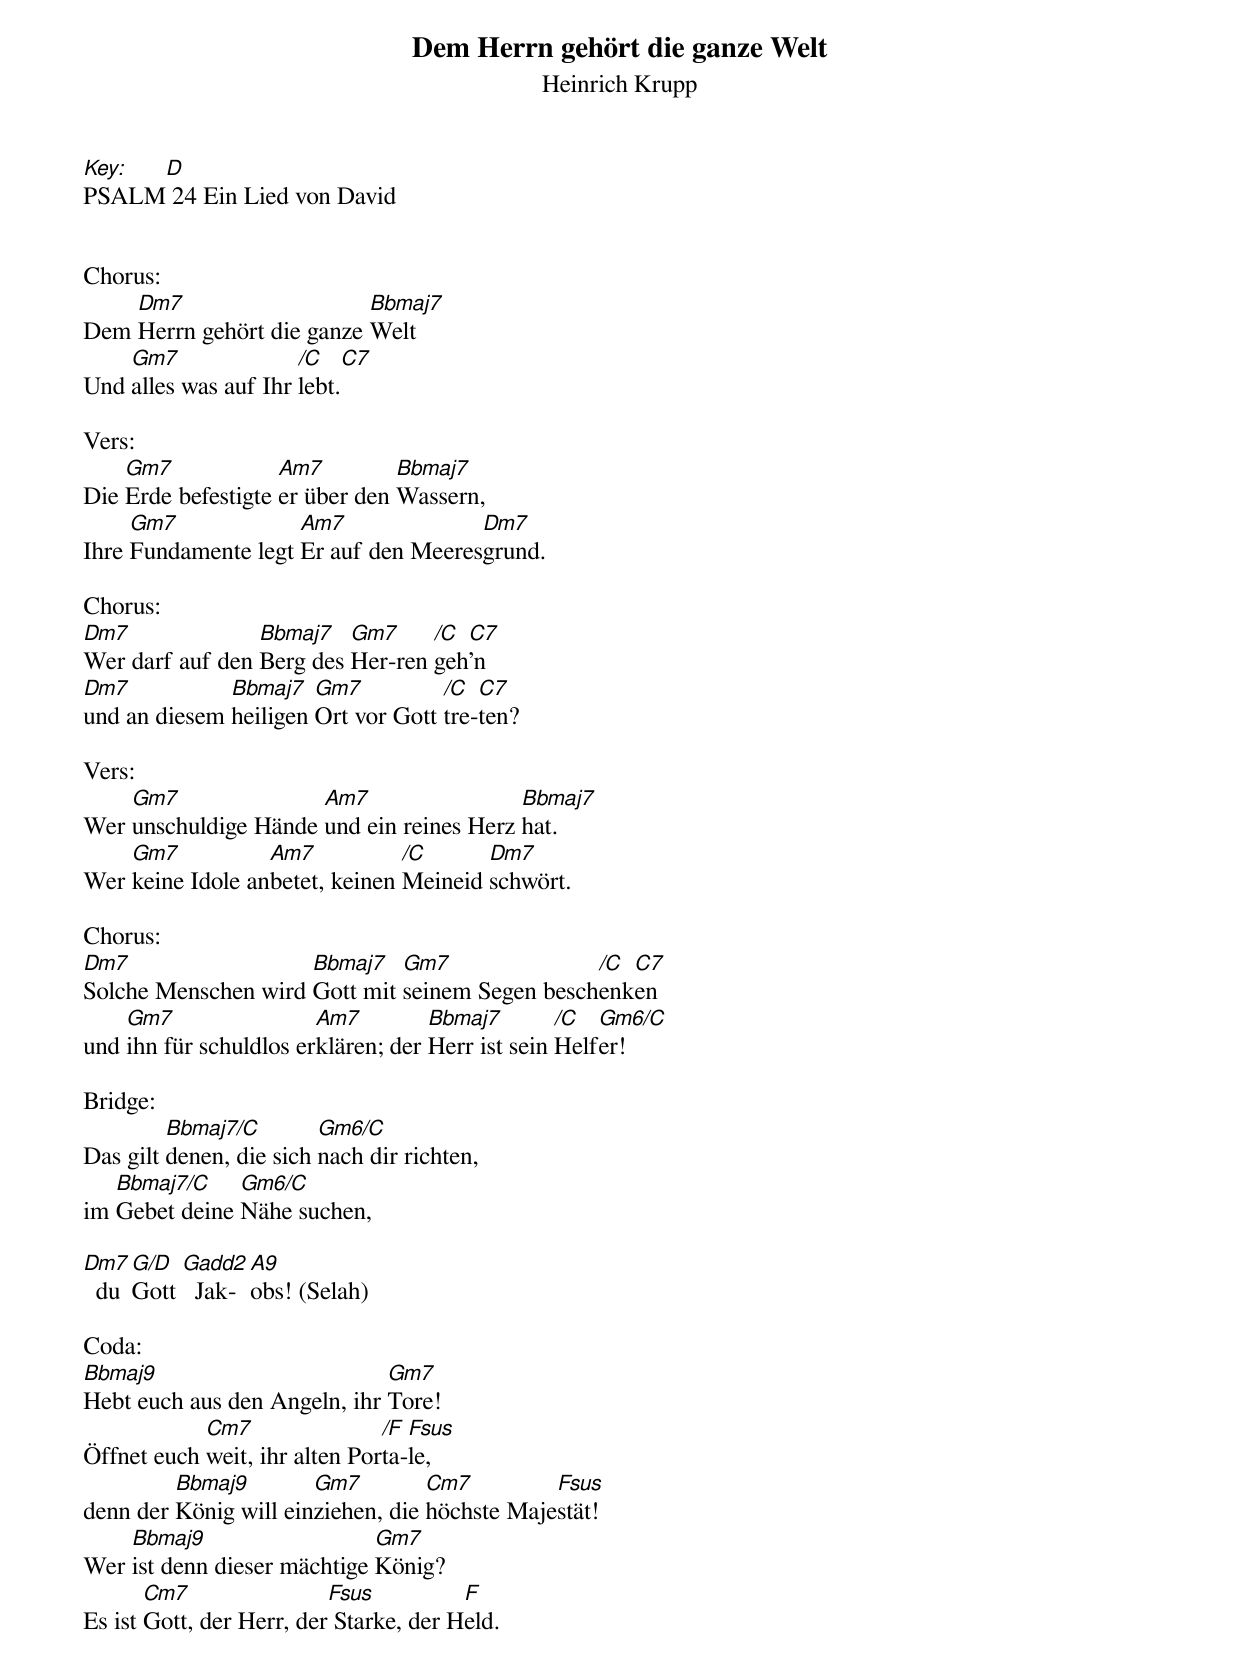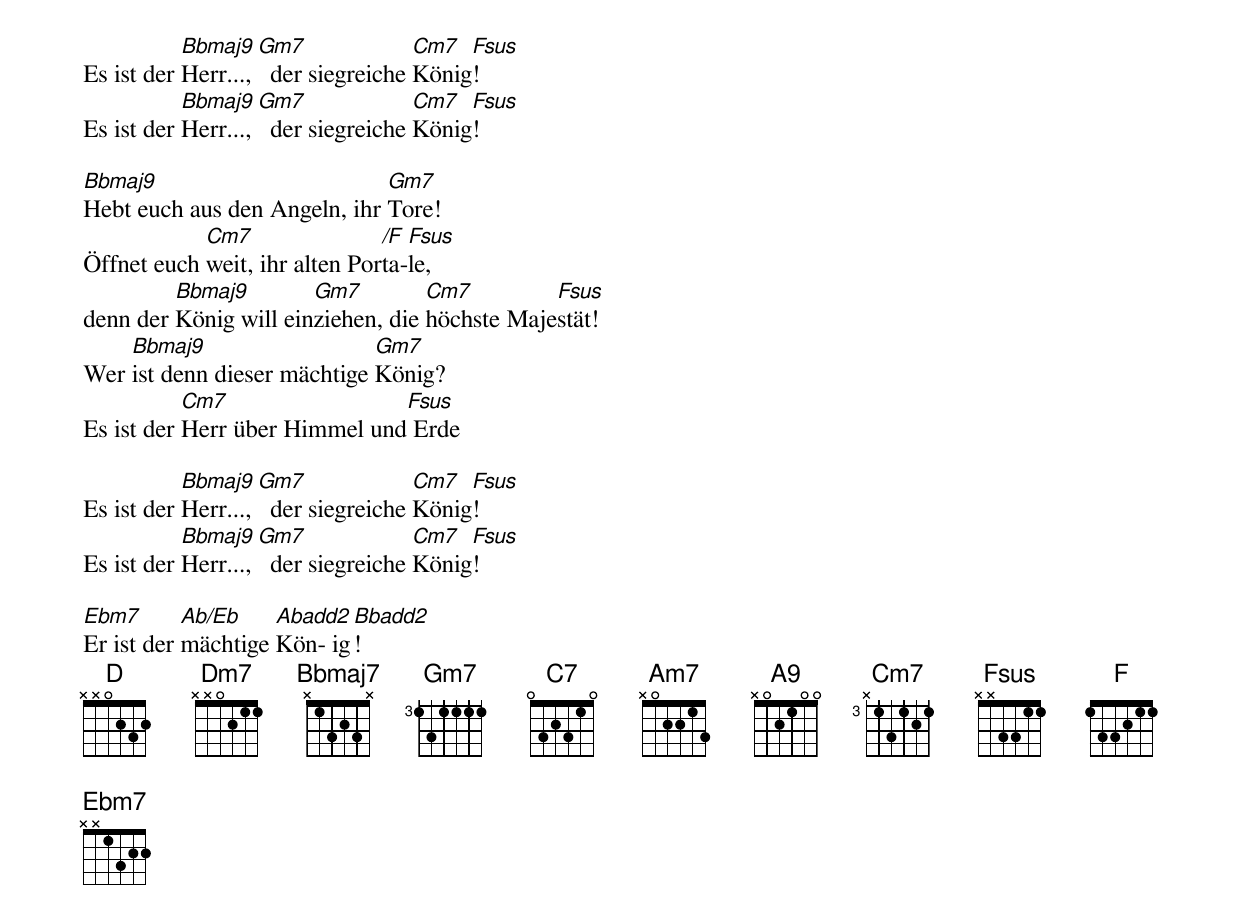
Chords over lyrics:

Dem Herrn gehört die ganze Welt
Heinrich Krupp
Key: D
PSALM 24 Ein Lied von David


Chorus:
    Dm7                    Bbmaj7
Dem Herrn gehört die ganze Welt
    Gm7               /C   C7
Und alles was auf Ihr lebt.

Vers:
    Gm7             Am7         Bbmaj7
Die Erde befestigte er über den Wassern,
     Gm7             Am7              Dm7
Ihre Fundamente legt Er auf den Meeresgrund.

Chorus:
Dm7              Bbmaj7   Gm7     /C C7
Wer darf auf den Berg des Her-ren geh’n
Dm7           Bbmaj7   Gm7          /C  C7
und an diesem heiligen Ort vor Gott tre-ten?

Vers:
    Gm7               Am7                 Bbmaj7
Wer unschuldige Hände und ein reines Herz hat.
    Gm7           Am7           /C      Dm7
Wer keine Idole anbetet, keinen Meineid schwört.

Chorus:
Dm7                  Bbmaj7   Gm7               /C C7
Solche Menschen wird Gott mit seinem Segen beschenken
    Gm7                 Am7         Bbmaj7        /C  Gm6/C
und ihn für schuldlos erklären; der Herr ist sein Helfer!

Bridge:
         Bbmaj7/C        Gm6/C
Das gilt denen, die sich nach dir richten,
   Bbmaj7/C    Gm6/C
im Gebet deine Nähe suchen,

Dm7  G/D  Gadd2 A9
  du Gott   Jak-obs! (Selah)

Coda:
Bbmaj9                        Gm7
Hebt euch aus den Angeln, ihr Tore!
            Cm7                /F Fsus
Öffnet euch weit, ihr alten Porta-le,
         Bbmaj9        Gm7         Cm7         Fsus
denn der König will einziehen, die höchste Majestät!
    Bbmaj9                   Gm7
Wer ist denn dieser mächtige König?
       Cm7                Fsus          F
Es ist Gott, der Herr, der Starke, der Held.

           Bbmaj9   Gm7              Cm7  Fsus
Es ist der Herr...,   der siegreiche König!
           Bbmaj9   Gm7              Cm7  Fsus
Es ist der Herr...,   der siegreiche König!

Bbmaj9                        Gm7
Hebt euch aus den Angeln, ihr Tore!
            Cm7                /F Fsus
Öffnet euch weit, ihr alten Porta-le,
         Bbmaj9        Gm7         Cm7         Fsus
denn der König will einziehen, die höchste Majestät!
    Bbmaj9                   Gm7
Wer ist denn dieser mächtige König?
           Cm7                 Fsus
Es ist der Herr über Himmel und Erde

           Bbmaj9   Gm7              Cm7  Fsus
Es ist der Herr...,   der siegreiche König!
           Bbmaj9   Gm7              Cm7  Fsus
Es ist der Herr...,   der siegreiche König!

Ebm7       Ab/Eb    Abadd2 Bbadd2
Er ist der mächtige Kön- ig!
